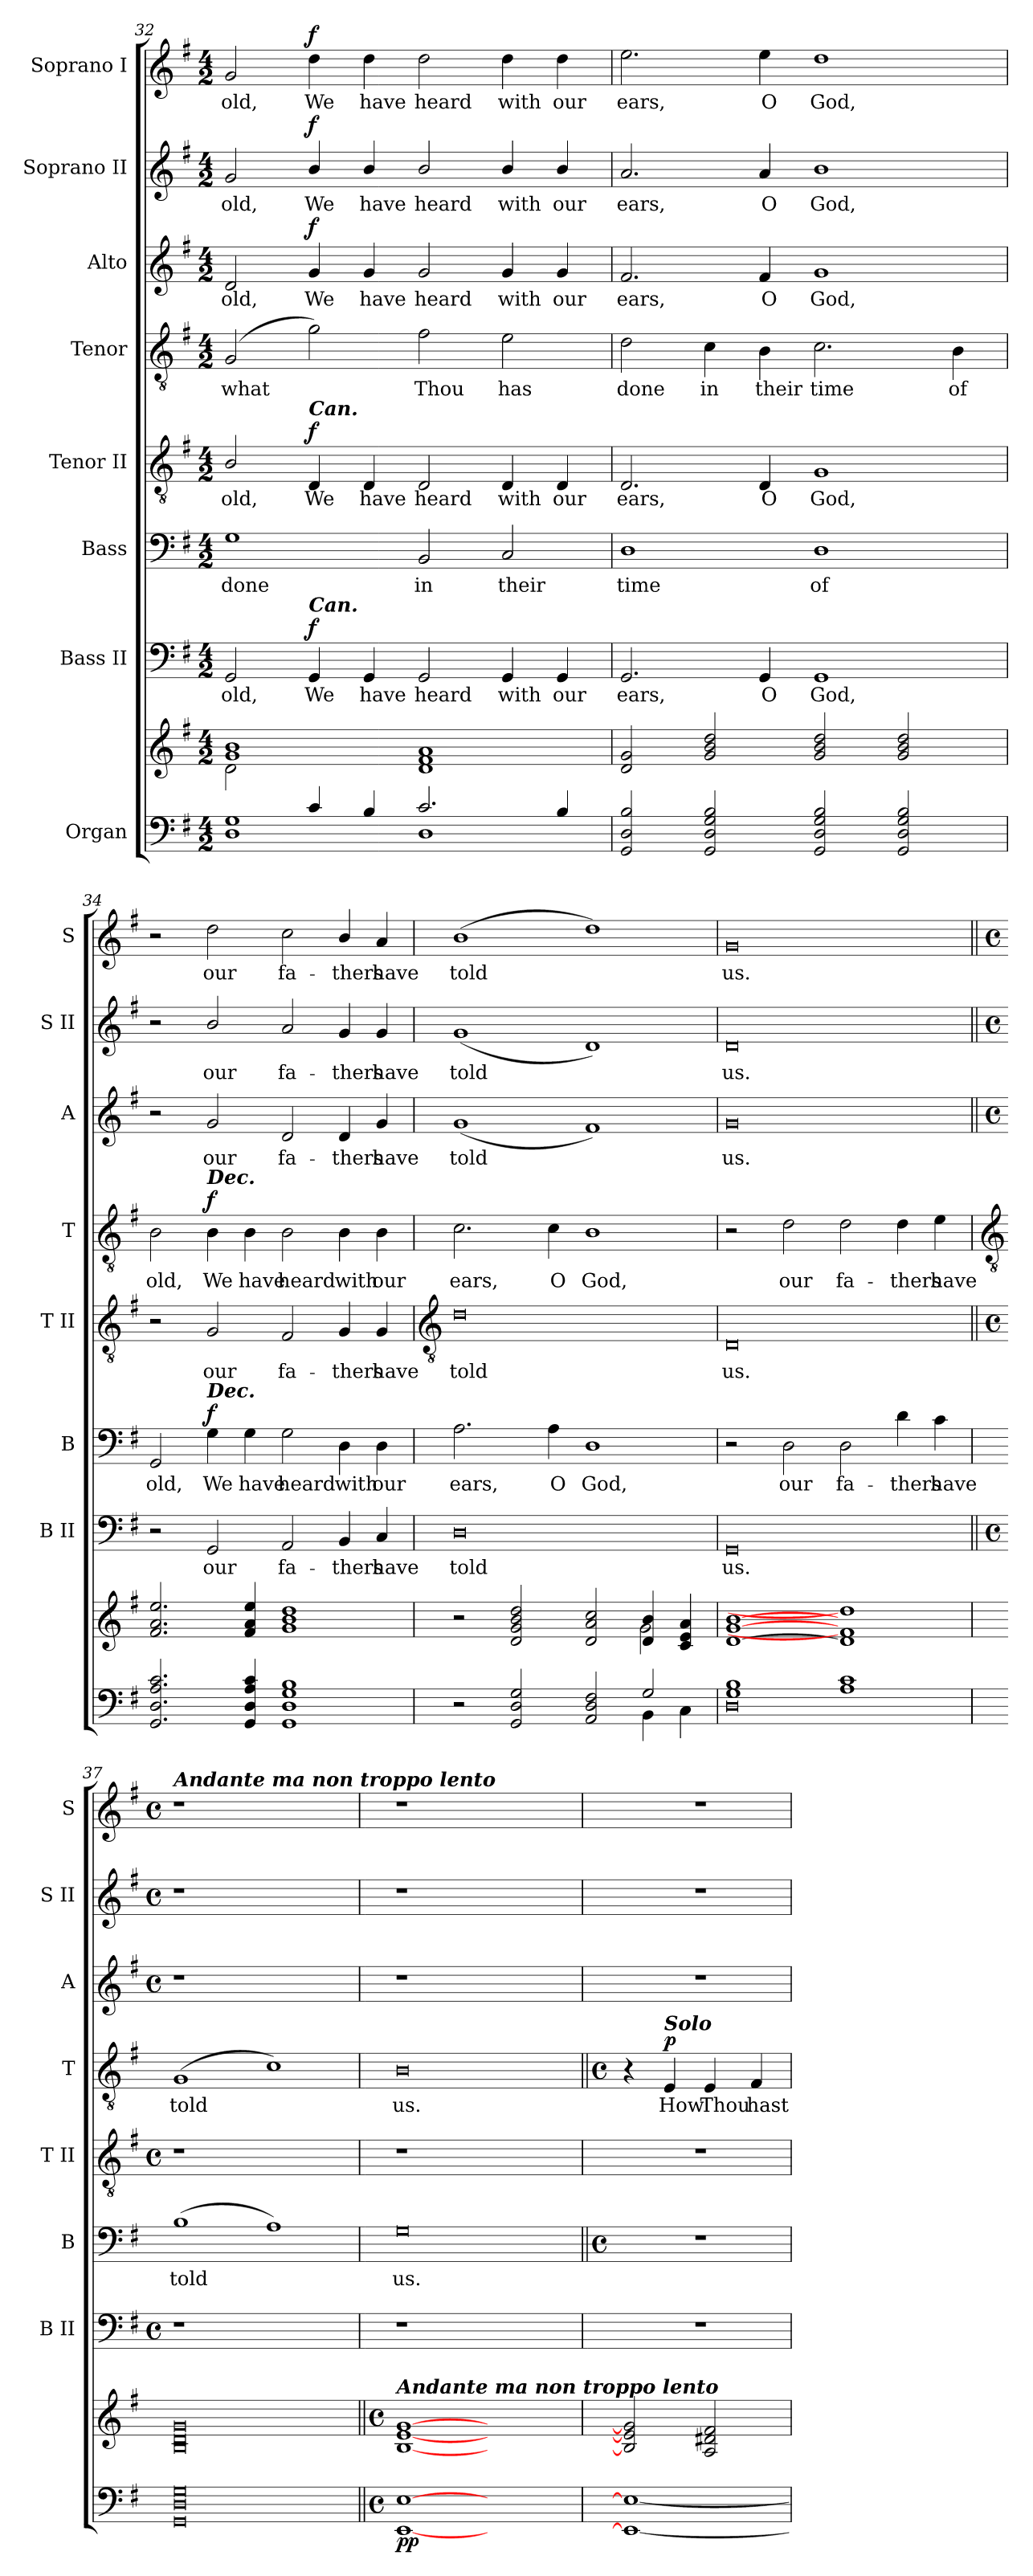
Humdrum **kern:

**kern	**kern	**dynam	**kern	**text	**dynam	**kern	**text	**dynam	**kern	**text	**dynam	**kern	**text	**dynam	**kern	**text	**dynam	**kern	**text	**dynam	**kern	**text	**dynam
*part8	*part8	*part8	*part7	*part7	*part7	*part6	*part6	*part6	*part5	*part5	*part5	*part4	*part4	*part4	*part3	*part3	*part3	*part2	*part2	*part2	*part1	*part1	*part1
*staff9	*staff8	*staff8/9	*staff7	*staff7	*staff7	*staff6	*staff6	*staff6	*staff5	*staff5	*staff5	*staff4	*staff4	*staff4	*staff3	*staff3	*staff3	*staff2	*staff2	*staff2	*staff1	*staff1	*staff1
*I"Organ	*	*	*I"Bass II	*	*	*I"Bass	*	*	*I"Tenor II	*	*	*I"Tenor	*	*	*I"Alto	*	*	*I"Soprano II	*	*	*I"Soprano I	*	*
*	*	*	*I'B II	*	*	*I'B	*	*	*I'T II	*	*	*I'T	*	*	*I'A	*	*	*I'S II	*	*	*I'S	*	*
!!LO:LB:g=z
*clefF4	*clefG2	*	*clefF4	*	*	*clefF4	*	*	*clefGv2	*	*	*clefGv2	*	*	*clefG2	*	*	*clefG2	*	*	*clefG2	*	*
*k[f#]	*k[f#]	*	*k[f#]	*	*	*k[f#]	*	*	*k[f#]	*	*	*k[f#]	*	*	*k[f#]	*	*	*k[f#]	*	*	*k[f#]	*	*
*G:	*G:	*	*G:	*	*	*G:	*	*	*G:	*	*	*G:	*	*	*G:	*	*	*G:	*	*	*G:	*	*
*M4/2	*M4/2	*	*M4/2	*	*	*M4/2	*	*	*M4/2	*	*	*M4/2	*	*	*M4/2	*	*	*M4/2	*	*	*M4/2	*	*
=32	=32	=32	=32	=32	=32	=32	=32	=32	=32	=32	=32	=32	=32	=32	=32	=32	=32	=32	=32	=32	=32	=32	=32
*^	*^	*	*	*	*	*	*	*	*	*	*	*	*	*	*	*	*	*	*	*	*	*	*
!	!	!	!	!	!	!LO:LY:b	!	!	!LO:LY:b	!	!	!LO:LY:b	!	!	!LO:LY:b	!	!	!LO:LY:b	!	!	!LO:LY:b	!	!	!LO:LY:b	!
2ryy	1D\ 1G\	1g/ 1b/	2d\	.	2GG	old,	.	1G	done	.	2B/	old,	.	(2G	what	.	2d	old,	.	2g	old,	.	2g	old,	.
!	!	!	!	!	!	!	!	!	!	!	!LO:TX:a:Bi:t=Can.	!	!	!	!	!	!	!	!	!	!	!	!	!	!
!	!	!	!	!	!LO:TX:a:Bi:t=Can.	!	!	!	!	!	!	!	!	!	!	!	!	!	!	!	!	!	!	!	!
!	!	!	!	!	!	!LO:LY:b	!LO:DY:b	!	!	!	!	!LO:LY:b	!LO:DY:b	!	!	!	!	!LO:LY:b	!LO:DY:b	!	!LO:LY:b	!LO:DY:b	!	!LO:LY:b	!LO:DY:b
4c/	.	.	2ryy	.	4GG	We	f	.	.	.	4D	We	f	2g)	.	.	4g	We	f	4b/	We	f	4dd	We	f
!	!	!	!	!	!	!LO:LY:b	!	!	!	!	!	!LO:LY:b	!	!	!	!	!	!LO:LY:b	!	!	!LO:LY:b	!	!	!LO:LY:b	!
4B/	.	.	.	.	4GG	have	.	.	.	.	4D	have	.	.	.	.	4g	have	.	4b/	have	.	4dd	have	.
!	!	!	!	!	!	!LO:LY:b	!	!	!LO:LY:b	!	!	!LO:LY:b	!	!	!LO:LY:b	!	!	!LO:LY:b	!	!	!LO:LY:b	!	!	!LO:LY:b	!
2.c/	1D\	1d/ 1f#/ 1a/	2ryy	.	2GG	heard	.	2BB	in	.	2D	heard	.	2f#	Thou	.	2g	heard	.	2b/	heard	.	2dd	heard	.
!	!	!	!	!	!	!LO:LY:b	!	!	!LO:LY:b	!	!	!LO:LY:b	!	!	!LO:LY:b	!	!	!LO:LY:b	!	!	!LO:LY:b	!	!	!LO:LY:b	!
.	.	.	2ryy	.	4GG	with	.	2C	their	.	4D	with	.	2e	has	.	4g	with	.	4b/	with	.	4dd	with	.
!	!	!	!	!	!	!LO:LY:b	!	!	!	!	!	!LO:LY:b	!	!	!	!	!	!LO:LY:b	!	!	!LO:LY:b	!	!	!LO:LY:b	!
4B/	.	.	.	.	4GG	our	.	.	.	.	4D	our	.	.	.	.	4g	our	.	4b/	our	.	4dd	our	.
=33	=33	=33	=33	=33	=33	=33	=33	=33	=33	=33	=33	=33	=33	=33	=33	=33	=33	=33	=33	=33	=33	=33	=33	=33	=33
!	!	!	!	!	!	!LO:LY:b	!	!	!LO:LY:b	!	!	!LO:LY:b	!	!	!LO:LY:b	!	!	!LO:LY:b	!	!	!LO:LY:b	!	!	!LO:LY:b	!
2GG/ 2D/ 2B/	0ryy	2d/ 2g/	0ryy	.	2.GG	ears,	.	1D	time	.	2.D	ears,	.	2d	done	.	2.f#	ears,	.	2.a	ears,	.	2.ee	ears,	.
!	!	!	!	!	!	!	!	!	!	!	!	!	!	!	!LO:LY:b	!	!	!	!	!	!	!	!	!	!
2GG/ 2D/ 2G/ 2B/	.	2g/ 2b/ 2dd/	.	.	.	.	.	.	.	.	.	.	.	4c	in	.	.	.	.	.	.	.	.	.	.
!	!	!	!	!	!	!LO:LY:b	!	!	!	!	!	!LO:LY:b	!	!	!LO:LY:b	!	!	!LO:LY:b	!	!	!LO:LY:b	!	!	!LO:LY:b	!
.	.	.	.	.	4GG	O	.	.	.	.	4D	O	.	4B	their	.	4f#	O	.	4a	O	.	4ee	O	.
!	!	!	!	!	!	!LO:LY:b	!	!	!LO:LY:b	!	!	!LO:LY:b	!	!	!LO:LY:b	!	!	!LO:LY:b	!	!	!LO:LY:b	!	!	!LO:LY:b	!
2GG/ 2D/ 2G/ 2B/	.	2g/ 2b/ 2dd/	.	.	1GG	God,	.	1D	of	.	1G	God,	.	2.c	time	.	1g	God,	.	1b	God,	.	1dd	God,	.
2GG/ 2D/ 2G/ 2B/	.	2g/ 2b/ 2dd/	.	.	.	.	.	.	.	.	.	.	.	.	.	.	.	.	.	.	.	.	.	.	.
!	!	!	!	!	!	!	!	!	!	!	!	!	!	!	!LO:LY:b	!	!	!	!	!	!	!	!	!	!
.	.	.	.	.	.	.	.	.	.	.	.	.	.	4B	of	.	.	.	.	.	.	.	.	.	.
=34	=34	=34	=34	=34	=34	=34	=34	=34	=34	=34	=34	=34	=34	=34	=34	=34	=34	=34	=34	=34	=34	=34	=34	=34	=34
!	!	!	!	!	!	!	!	!	!LO:LY:b	!	!	!	!	!	!LO:LY:b	!	!	!	!	!	!	!	!	!	!
2.GG/ 2.D/ 2.A/ 2.c/	0ryy	2.f#/ 2.a/ 2.ee/	0ryy	.	2r	.	.	2GG	old,	.	2r	.	.	2B	old,	.	2r	.	.	2r	.	.	2r	.	.
!	!	!	!	!	!	!	!	!	!	!	!	!	!	!LO:TX:a:Bi:t=Dec.	!	!	!	!	!	!	!	!	!	!	!
!	!	!	!	!	!	!	!	!LO:TX:a:Bi:t=Dec.	!	!	!	!	!	!	!	!	!	!	!	!	!	!	!	!	!
!	!	!	!	!	!	!LO:LY:b	!	!	!LO:LY:b	!LO:DY:b	!	!LO:LY:b	!	!	!LO:LY:b	!LO:DY:b	!	!LO:LY:b	!	!	!LO:LY:b	!	!	!LO:LY:b	!
.	.	.	.	.	2GG	our	.	4G	We	f	2G	our	.	4B	We	f	2g	our	.	2b/	our	.	2dd	our	.
!	!	!	!	!	!	!	!	!	!LO:LY:b	!	!	!	!	!	!LO:LY:b	!	!	!	!	!	!	!	!	!	!
4GG/ 4D/ 4A/ 4c/	.	4f#/ 4a/ 4ee/	.	.	.	.	.	4G	have	.	.	.	.	4B	have	.	.	.	.	.	.	.	.	.	.
!	!	!	!	!	!	!LO:LY:b	!	!	!LO:LY:b	!	!	!LO:LY:b	!	!	!LO:LY:b	!	!	!LO:LY:b	!	!	!LO:LY:b	!	!	!LO:LY:b	!
1GG/ 1D/ 1G/ 1B/	.	1g/ 1b/ 1dd/	.	.	2AA	fa-	.	2G	heard	.	2F#	fa-	.	2B	heard	.	2d	fa-	.	2a	fa-	.	2cc	fa-	.
!	!	!	!	!	!	!LO:LY:b	!	!	!LO:LY:b	!	!	!LO:LY:b	!	!	!LO:LY:b	!	!	!LO:LY:b	!	!	!LO:LY:b	!	!	!LO:LY:b	!
.	.	.	.	.	4BB	-thers	.	4D	with	.	4G	-thers	.	4B	with	.	4d	-thers	.	4g	-thers	.	4b/	-thers	.
!	!	!	!	!	!	!LO:LY:b	!	!	!LO:LY:b	!	!	!LO:LY:b	!	!	!LO:LY:b	!	!	!LO:LY:b	!	!	!LO:LY:b	!	!	!LO:LY:b	!
.	.	.	.	.	4C	have	.	4D	our	.	4G	have	.	4B	our	.	4g	have	.	4g	have	.	4a	have	.
!!LO:LB:g=z
=35	=35	=35	=35	=35	=35	=35	=35	=35	=35	=35	=35	=35	=35	=35	=35	=35	=35	=35	=35	=35	=35	=35	=35	=35	=35
*	*	*	*	*	*	*	*	*	*	*	*clefGv2	*	*	*	*	*	*	*	*	*	*	*	*	*	*
!	!	!	!	!	!	!LO:LY:b	!	!	!LO:LY:b	!	!	!LO:LY:b	!	!	!LO:LY:b	!	!	!LO:LY:b	!	!	!LO:LY:b	!	!	!LO:LY:b	!
2r	2ryy	2r	2ryy	.	0D	told	.	2.A	ears,	.	0d	told	.	2.c	ears,	.	(<1g	told	.	(<1g	told	.	(>1b	told	.
2GG/ 2D/ 2G/	2ryy	2d/ 2g/ 2b/ 2dd/	2ryy	.	.	.	.	.	.	.	.	.	.	.	.	.	.	.	.	.	.	.	.	.	.
!	!	!	!	!	!	!	!	!	!LO:LY:b	!	!	!	!	!	!LO:LY:b	!	!	!	!	!	!	!	!	!	!
.	.	.	.	.	.	.	.	4A	O	.	.	.	.	4c	O	.	.	.	.	.	.	.	.	.	.
!	!	!	!	!	!	!	!	!	!LO:LY:b	!	!	!	!	!	!LO:LY:b	!	!	!	!	!	!	!	!	!	!
2AA/ 2D/ 2F#/	2ryy	2d/ 2a/ 2cc/	2ryy	.	.	.	.	1D	God,	.	.	.	.	1B	God,	.	1f#)	.	.	1d)	.	.	1dd)	.	.
2G/	4BB\	4d/ 4b/	2g\	.	.	.	.	.	.	.	.	.	.	.	.	.	.	.	.	.	.	.	.	.	.
.	4C\	4c/ 4e/ 4a/	.	.	.	.	.	.	.	.	.	.	.	.	.	.	.	.	.	.	.	.	.	.	.
!!LO:LB:g=z
=36	=36	=36	=36	=36	=36	=36	=36	=36	=36	=36	=36	=36	=36	=36	=36	=36	=36	=36	=36	=36	=36	=36	=36	=36	=36
!	!	!	!	!	!	!LO:LY:b	!	!	!	!	!	!LO:LY:b	!	!	!	!	!	!LO:LY:b	!	!	!LO:LY:b	!	!	!LO:LY:b	!
1G/ 1B/	0D\	[1d/ [1g/ [1b/	0ryy	.	0GG	us.	.	2r	.	.	0D	us.	.	2r	.	.	0g	us.	.	0d	us.	.	0g	us.	.
!	!	!	!	!	!	!	!	!	!LO:LY:b	!	!	!	!	!	!LO:LY:b	!	!	!	!	!	!	!	!	!	!
.	.	.	.	.	.	.	.	2D	our	.	.	.	.	2d	our	.	.	.	.	.	.	.	.	.	.
!	!	!	!	!	!	!	!	!	!LO:LY:b	!	!	!	!	!	!LO:LY:b	!	!	!	!	!	!	!	!	!	!
1A/ 1c/	.	1d/] 1f#/] 1dd/]	.	.	.	.	.	2D	fa-	.	.	.	.	2d	fa-	.	.	.	.	.	.	.	.	.	.
!	!	!	!	!	!	!	!	!	!LO:LY:b	!	!	!	!	!	!LO:LY:b	!	!	!	!	!	!	!	!	!	!
.	.	.	.	.	.	.	.	4d	-thers	.	.	.	.	4d	-thers	.	.	.	.	.	.	.	.	.	.
!	!	!	!	!	!	!	!	!	!LO:LY:b	!	!	!	!	!	!LO:LY:b	!	!	!	!	!	!	!	!	!	!
.	.	.	.	.	.	.	.	4c	have	.	.	.	.	4e	have	.	.	.	.	.	.	.	.	.	.
!!LO:LB:g=z
=37	=37	=37	=37	=37||	=37||	=37||	=37||	=37	=37||	=37||	=37||	=37||	=37||	=37	=37||	=37||	=37||	=37||	=37||	=37||	=37||	=37||	=37||	=37||	=37||
*	*	*	*	*	*	*	*	*	*	*	*	*	*	*clefGv2	*	*	*	*	*	*	*	*	*	*	*
*	*	*	*	*	*M4/4	*	*	*	*	*	*M4/4	*	*	*	*	*	*M4/4	*	*	*M4/4	*	*	*M4/4	*	*
*	*	*	*	*	*met(c)	*	*	*	*	*	*met(c)	*	*	*	*	*	*met(c)	*	*	*met(c)	*	*	*met(c)	*	*
!	!	!	!	!	!	!	!	!	!	!	!	!	!	!	!	!	!	!	!	!	!	!	!LO:TX:a:Bi:t=Andante ma non troppo lento	!	!
!	!	!	!	!	!	!	!	!	!LO:LY:b	!	!	!	!	!	!LO:LY:b	!	!	!	!	!	!	!	!	!	!
0GG/ 0D/ 0G/	0ryy	0B/ 0d/ 0g/	0ryy	.	1r	.	.	(>1B	told	.	1r	.	.	(<1G	told	.	1r	.	.	1r	.	.	1r	.	.
.	.	.	.	.	1ryy	.	.	1A)	.	.	1ryy	.	.	1c)	.	.	1ryy	.	.	1ryy	.	.	1ryy	.	.
=38||	=38||	=38||	=38||	=38	=38	=38	=38	=38	=38	=38	=38	=38	=38	=38	=38	=38	=38	=38	=38	=38	=38	=38	=38	=38	=38
*M4/4	*	*M4/4	*	*	*	*	*	*	*	*	*	*	*	*	*	*	*	*	*	*	*	*	*	*	*
*met(c)	*	*met(c)	*	*	*	*	*	*	*	*	*	*	*	*	*	*	*	*	*	*	*	*	*	*	*
!	!	!LO:TX:a:Bi:t=Andante ma non troppo lento	!	!	!	!	!	!	!	!	!	!	!	!	!	!	!	!	!	!	!	!	!	!	!
!	!	!	!	!LO:DY:b=2	!	!	!	!	!LO:LY:b	!	!	!	!	!	!LO:LY:b	!	!	!	!	!	!	!	!	!	!
!	!	!	!	!LO:DY:n=1:b	!	!	!	!	!	!	!	!	!	!	!	!	!	!	!	!	!	!	!	!	!
1ryy	[1EE\ [1E\	[1B/ [1e/ [1g/	1ryy	p p	1r	.	.	0G	us.	.	1r	.	.	0B	us.	.	1r	.	.	1r	.	.	1r	.	.
1ryy	1ryy	1ryy	1ryy	.	1ryy	.	.	.	.	.	1ryy	.	.	.	.	.	1ryy	.	.	1ryy	.	.	1ryy	.	.
=39	=39	=39	=39	=39	=39	=39	=39	=39||	=39	=39	=39	=39	=39	=39||	=39	=39	=39	=39	=39	=39	=39	=39	=39	=39	=39
*	*	*	*	*	*	*	*	*M4/4	*	*	*	*	*	*M4/4	*	*	*	*	*	*	*	*	*	*	*
*	*	*	*	*	*	*	*	*met(c)	*	*	*	*	*	*met(c)	*	*	*	*	*	*	*	*	*	*	*
1ryy	1EE\_ 1E\_	2B/] 2e/] 2g/]	1ryy	.	1r	.	.	1r	.	.	1r	.	.	4r	.	.	1r	.	.	1r	.	.	1r	.	.
!	!	!	!	!	!	!	!	!	!	!	!	!	!	!LO:TX:a:Bi:t=Solo	!	!	!	!	!	!	!	!	!	!	!
!	!	!	!	!	!	!	!	!	!	!	!	!	!	!	!LO:LY:b	!LO:DY:b	!	!	!	!	!	!	!	!	!
.	.	.	.	.	.	.	.	.	.	.	.	.	.	4E	How	p	.	.	.	.	.	.	.	.	.
!	!	!	!	!	!	!	!	!	!	!	!	!	!	!	!LO:LY:b	!	!	!	!	!	!	!	!	!	!
.	.	2A/ 2d#X/ 2f#/	.	.	.	.	.	.	.	.	.	.	.	4E	Thou	.	.	.	.	.	.	.	.	.	.
!	!	!	!	!	!	!	!	!	!	!	!	!	!	!	!LO:LY:b	!	!	!	!	!	!	!	!	!	!
.	.	.	.	.	.	.	.	.	.	.	.	.	.	4F#	hast	.	.	.	.	.	.	.	.	.	.
*v	*v	*	*	*	*	*	*	*	*	*	*	*	*	*	*	*	*	*	*	*	*	*	*	*	*
*	*v	*v	*	*	*	*	*	*	*	*	*	*	*	*	*	*	*	*	*	*	*	*	*	*
=	=	=	=	=	=	=	=	=	=	=	=	=	=	=	=	=	=	=	=	=	=	=	=
*-	*-	*-	*-	*-	*-	*-	*-	*-	*-	*-	*-	*-	*-	*-	*-	*-	*-	*-	*-	*-	*-	*-	*-
